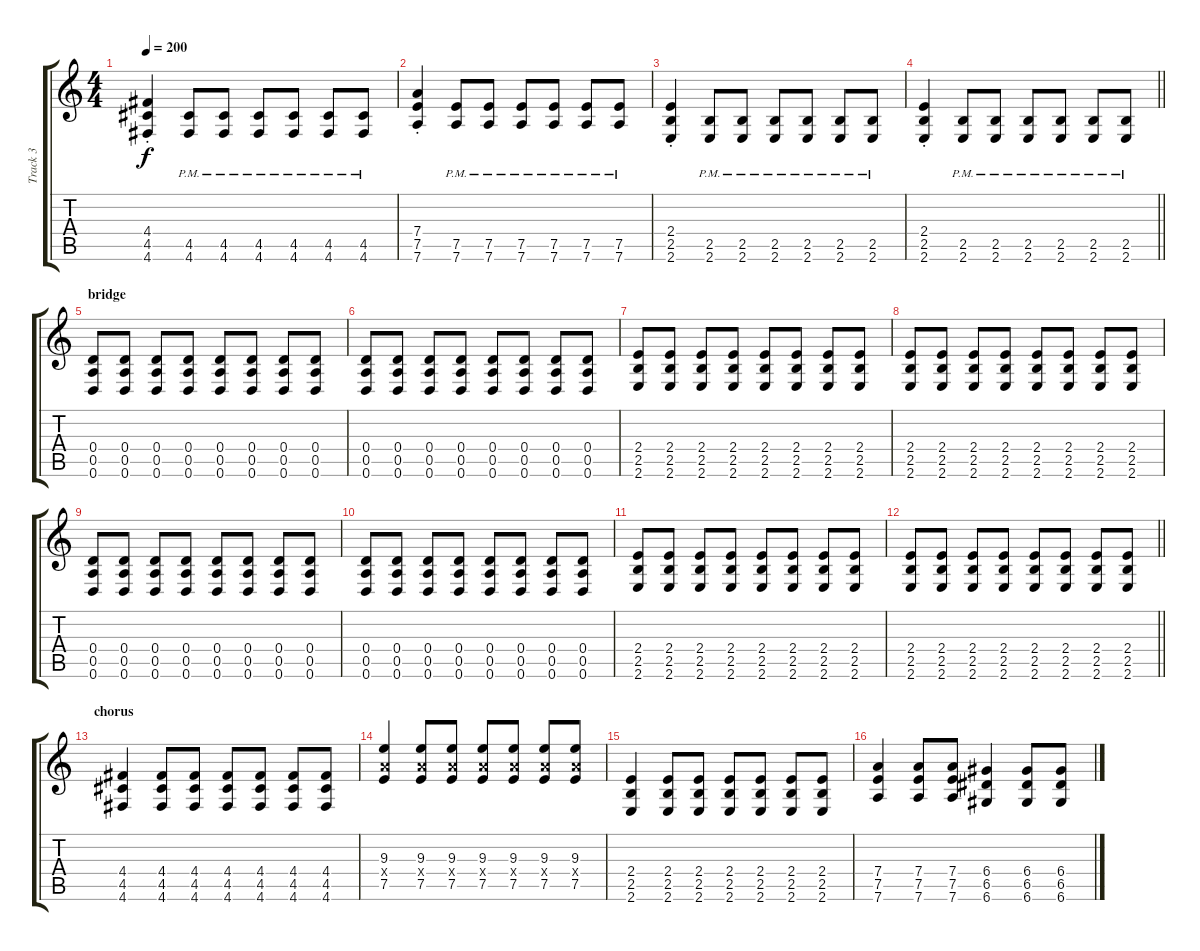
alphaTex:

\track ("Track 3" "Track 3") {instrument distortionguitar}
\staff {score tabs}
\tuning (E4 B3 G3 D3 A2 D2) {hide}
\ts (4 4)
\tempo 200
\clef g2
\ks c
(4.4 4.5{st} 4.6).4{dy f} (4.5{pm} 4.6{pm}).8 (4.5{pm} 4.6{pm}).8 (4.5{pm} 4.6{pm}).8 (4.5{pm} 4.6{pm}).8 (4.5{pm} 4.6{pm}).8 (4.5{pm} 4.6{pm}).8 |
(7.4 7.5{st} 7.6).4 (7.5{pm} 7.6{pm}).8 (7.5{pm} 7.6{pm}).8 (7.5{pm} 7.6{pm}).8 (7.5{pm} 7.6{pm}).8 (7.5{pm} 7.6{pm}).8 (7.5{pm} 7.6{pm}).8 |
(2.4 2.5 2.6{st}).4 (2.5{pm} 2.6{pm}).8 (2.5{pm} 2.6{pm}).8 (2.5{pm} 2.6{pm}).8 (2.5{pm} 2.6{pm}).8 (2.5{pm} 2.6{pm}).8 (2.5{pm} 2.6{pm}).8 |
\barLineRight lightlight
(2.4 2.5{st} 2.6).4 (2.5{pm} 2.6{pm}).8 (2.5{pm} 2.6{pm}).8 (2.5{pm} 2.6{pm}).8 (2.5{pm} 2.6{pm}).8 (2.5{pm} 2.6{pm}).8 (2.5{pm} 2.6{pm}).8 |
\section ("" "bridge")
(0.4 0.5 0.6).8 (0.4 0.5 0.6).8 (0.4 0.5 0.6).8 (0.4 0.5 0.6).8 (0.4 0.5 0.6).8 (0.4 0.5 0.6).8 (0.4 0.5 0.6).8 (0.4 0.5 0.6).8 |
(0.4 0.5 0.6).8 (0.4 0.5 0.6).8 (0.4 0.5 0.6).8 (0.4 0.5 0.6).8 (0.4 0.5 0.6).8 (0.4 0.5 0.6).8 (0.4 0.5 0.6).8 (0.4 0.5 0.6).8 |
(2.4 2.5 2.6).8 (2.4 2.5 2.6).8 (2.4 2.5 2.6).8 (2.4 2.5 2.6).8 (2.4 2.5 2.6).8 (2.4 2.5 2.6).8 (2.4 2.5 2.6).8 (2.4 2.5 2.6).8 |
(2.4 2.5 2.6).8 (2.4 2.5 2.6).8 (2.4 2.5 2.6).8 (2.4 2.5 2.6).8 (2.4 2.5 2.6).8 (2.4 2.5 2.6).8 (2.4 2.5 2.6).8 (2.4 2.5 2.6).8 |
(0.4 0.5 0.6).8 (0.4 0.5 0.6).8 (0.4 0.5 0.6).8 (0.4 0.5 0.6).8 (0.4 0.5 0.6).8 (0.4 0.5 0.6).8 (0.4 0.5 0.6).8 (0.4 0.5 0.6).8 |
(0.4 0.5 0.6).8 (0.4 0.5 0.6).8 (0.4 0.5 0.6).8 (0.4 0.5 0.6).8 (0.4 0.5 0.6).8 (0.4 0.5 0.6).8 (0.4 0.5 0.6).8 (0.4 0.5 0.6).8 |
(2.4 2.5 2.6).8 (2.4 2.5 2.6).8 (2.4 2.5 2.6).8 (2.4 2.5 2.6).8 (2.4 2.5 2.6).8 (2.4 2.5 2.6).8 (2.4 2.5 2.6).8 (2.4 2.5 2.6).8 |
\barLineRight lightlight
(2.4 2.5 2.6).8 (2.4 2.5 2.6).8 (2.4 2.5 2.6).8 (2.4 2.5 2.6).8 (2.4 2.5 2.6).8 (2.4 2.5 2.6).8 (2.4 2.5 2.6).8 (2.4 2.5 2.6).8 |
\section ("" "chorus")
(4.4 4.5 4.6).4 (4.4 4.5 4.6).8 (4.4 4.5 4.6).8 (4.4 4.5 4.6).8 (4.4 4.5 4.6).8 (4.4 4.5 4.6).8 (4.4 4.5 4.6).8 |
(9.3 7.4{x} 7.5).4 (9.3 7.4{x} 7.5).8 (9.3 7.4{x} 7.5).8 (9.3 7.4{x} 7.5).8 (9.3 7.4{x} 7.5).8 (9.3 7.4{x} 7.5).8 (9.3 7.4{x} 7.5).8 |
(2.4 2.5 2.6).4 (2.4 2.5 2.6).8 (2.4 2.5 2.6).8 (2.4 2.5 2.6).8 (2.4 2.5 2.6).8 (2.4 2.5 2.6).8 (2.4 2.5 2.6).8 |
(7.4 7.5 7.6).4 (7.4 7.5 7.6).8 (7.4 7.5 7.6).8 (6.4 6.5 6.6).4 (6.4 6.5 6.6).8 (6.4 6.5 6.6).8
